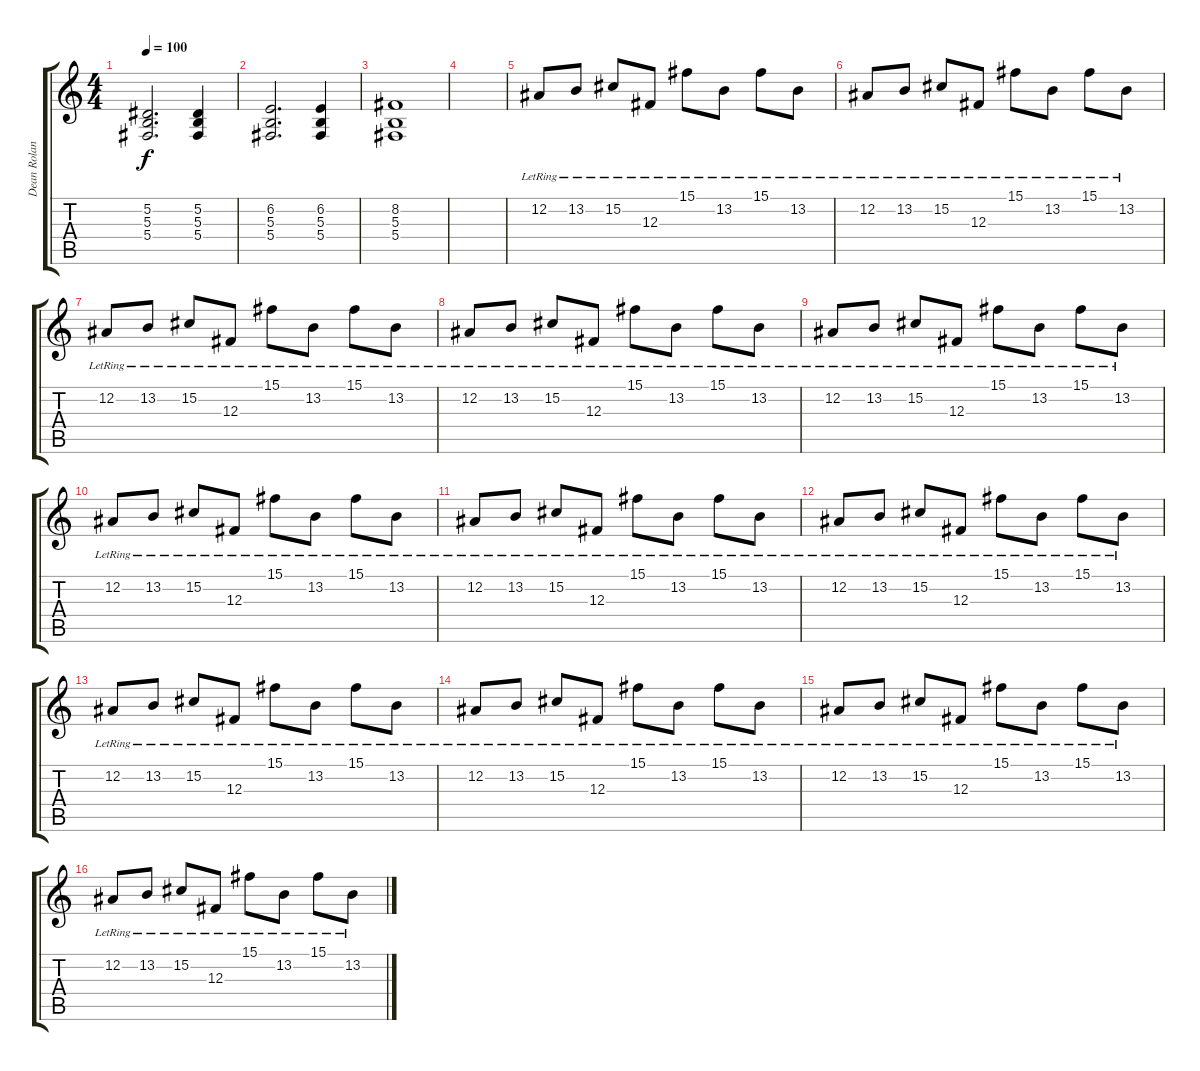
\track ("Dean Roland" "Dean Rolan") {instrument acousticgrandpiano}
\staff {score tabs}
\tuning (Eb4 Bb3 Gb3 Db3 Ab2 Eb2) {hide}
\ts (4 4)
\tempo 100
\clef g2
\ks c
(5.2 5.3 5.4).2{d dy f} (5.2 5.3 5.4).4 |
(6.2 5.3 5.4).2{d} (6.2 5.3 5.4).4 |
(8.2 5.3 5.4).1 |
|
12.2{lr}.8 13.2{lr}.8 15.2{lr}.8 12.3{lr}.8 15.1{lr}.8 13.2{lr}.8 15.1{lr}.8 13.2{lr}.8 |
12.2{lr}.8 13.2{lr}.8 15.2{lr}.8 12.3{lr}.8 15.1{lr}.8 13.2{lr}.8 15.1{lr}.8 13.2{lr}.8 |
12.2{lr}.8 13.2{lr}.8 15.2{lr}.8 12.3{lr}.8 15.1{lr}.8 13.2{lr}.8 15.1{lr}.8 13.2{lr}.8 |
12.2{lr}.8 13.2{lr}.8 15.2{lr}.8 12.3{lr}.8 15.1{lr}.8 13.2{lr}.8 15.1{lr}.8 13.2{lr}.8 |
12.2{lr}.8 13.2{lr}.8 15.2{lr}.8 12.3{lr}.8 15.1{lr}.8 13.2{lr}.8 15.1{lr}.8 13.2{lr}.8 |
12.2{lr}.8 13.2{lr}.8 15.2{lr}.8 12.3{lr}.8 15.1{lr}.8 13.2{lr}.8 15.1{lr}.8 13.2{lr}.8 |
12.2{lr}.8 13.2{lr}.8 15.2{lr}.8 12.3{lr}.8 15.1{lr}.8 13.2{lr}.8 15.1{lr}.8 13.2{lr}.8 |
12.2{lr}.8 13.2{lr}.8 15.2{lr}.8 12.3{lr}.8 15.1{lr}.8 13.2{lr}.8 15.1{lr}.8 13.2{lr}.8 |
12.2{lr}.8 13.2{lr}.8 15.2{lr}.8 12.3{lr}.8 15.1{lr}.8 13.2{lr}.8 15.1{lr}.8 13.2{lr}.8 |
12.2{lr}.8 13.2{lr}.8 15.2{lr}.8 12.3{lr}.8 15.1{lr}.8 13.2{lr}.8 15.1{lr}.8 13.2{lr}.8 |
12.2{lr}.8 13.2{lr}.8 15.2{lr}.8 12.3{lr}.8 15.1{lr}.8 13.2{lr}.8 15.1{lr}.8 13.2{lr}.8 |
12.2{lr}.8 13.2{lr}.8 15.2{lr}.8 12.3{lr}.8 15.1{lr}.8 13.2{lr}.8 15.1{lr}.8 13.2{lr}.8
